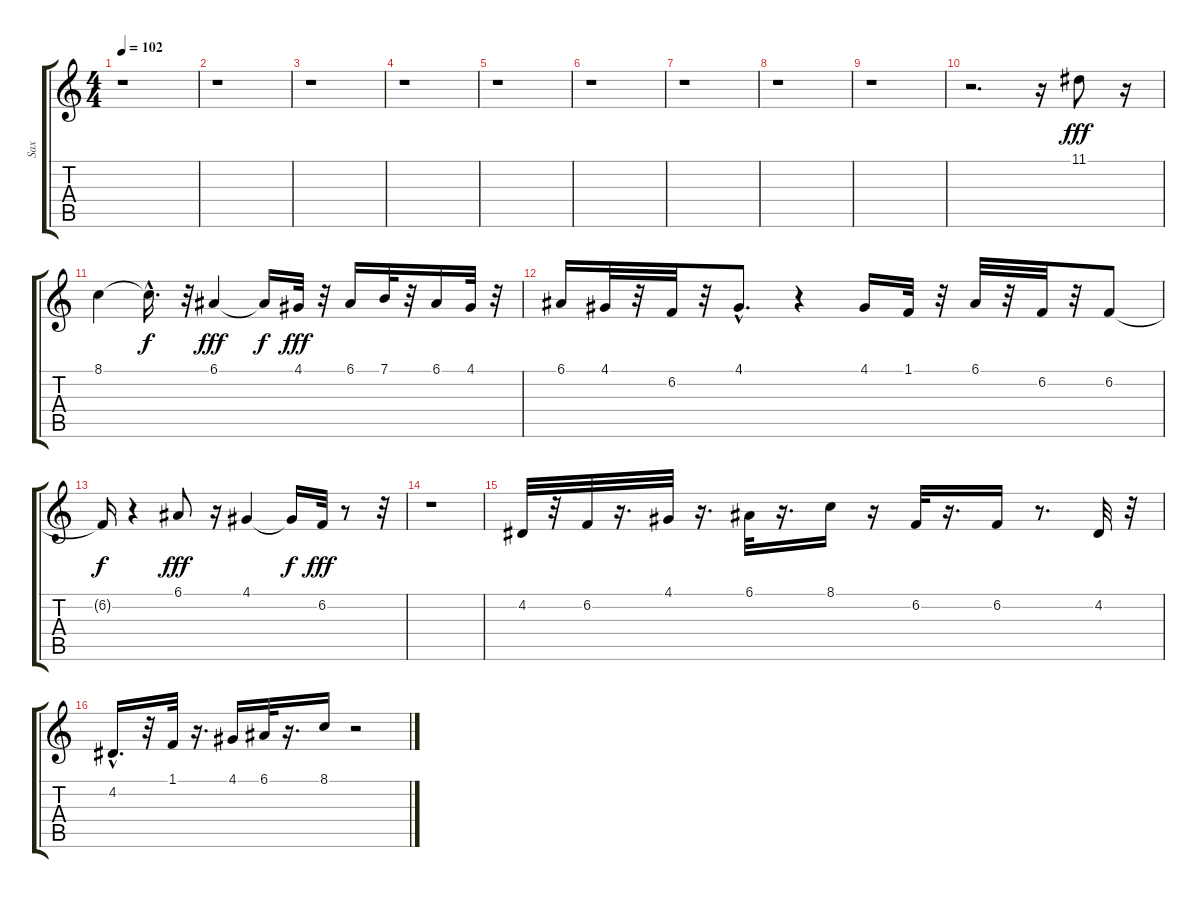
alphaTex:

\track ("Sax" "Sax") {instrument tenorsax}
\staff {score tabs}
\tuning (E4 B3 G3 D3 A2 E2) {hide}
\ts (4 4)
\tempo 102
\clef g2
\ks c
r.1{dy fff instrument tenorsax} |
r.1 |
r.1 |
r.1 |
r.1 |
r.1 |
r.1 |
r.1 |
r.1 |
r.2{d} r.16 11.1.8 r.16 |
8.1.4 8.1{hac t}.16{d dy f} r.32 6.1.4{dy fff} 6.1{t}.16{dy f} 4.1.32{dy fff} r.32 6.1.16 7.1.32 r.32 6.1.16 4.1.32 r.32 |
6.1.16 4.1.32 r.32 6.2.32 r.32 4.1{hac}.8{d} r.4 4.1.16 1.1.32 r.32 6.1.32 r.32 6.2.32 r.32 6.2.8 |
6.2{t}.16{dy f} r.4 6.1.8{dy fff} r.16 4.1.4 4.1{t}.16{dy f} 6.2.32{dy fff} r.8 r.32 |
r.1 |
4.2.32 r.32 6.2.32 r.16{d} 4.1.32 r.16{d} 6.1.32 r.16{d} 8.1.16 r.16 6.2.32 r.16{d} 6.2.16 r.8{d} 4.2.32 r.32 |
4.2{hac}.16{d} r.32 1.1.32 r.16{d} 4.1.16 6.1.32 r.16{d} 8.1.16 r.2
